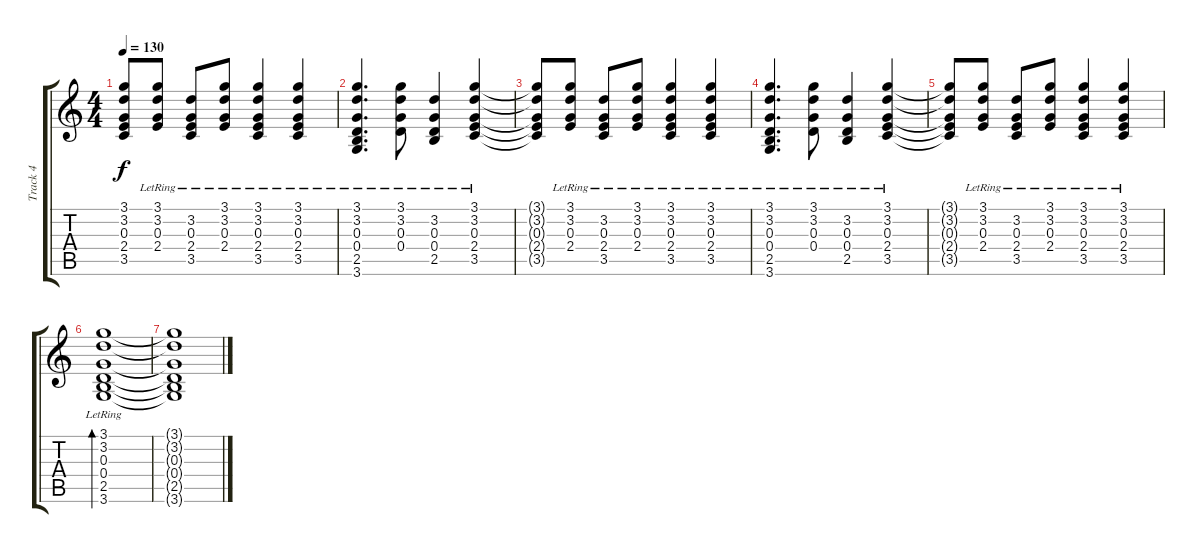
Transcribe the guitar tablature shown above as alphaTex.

\track ("Track 4" "Track 4") {instrument acousticguitarsteel}
\staff {score tabs}
\tuning (E4 B3 G3 D3 A2 E2) {hide}
\ts (4 4)
\tempo 130
\clef g2
\ks c
(3.1{t} 3.2{t} 0.3{t} 2.4{t} 3.5{t}).8{dy f} (3.1{lr} 3.2{lr} 0.3{lr} 2.4{lr}).8 (3.2{lr} 0.3{lr} 2.4{lr} 3.5{lr}).8 (3.1{lr} 3.2{lr} 0.3{lr} 2.4{lr}).8 (3.1{lr} 3.2{lr} 0.3{lr} 2.4{lr} 3.5{lr}).4 (3.1{lr} 3.2{lr} 0.3{lr} 2.4{lr} 3.5{lr}).4 |
(3.1{lr} 3.2{lr} 0.3{lr} 0.4{lr} 2.5{lr} 3.6{lr}).4{d} (3.1{lr} 3.2{lr} 0.3{lr} 0.4{lr}).8 (3.2{lr} 0.3{lr} 0.4{lr} 2.5{lr}).4 (3.1{lr} 3.2{lr} 0.3{lr} 2.4{lr} 3.5{lr}).4 |
(3.1{t} 3.2{t} 0.3{t} 2.4{t} 3.5{t}).8 (3.1{lr} 3.2{lr} 0.3{lr} 2.4{lr}).8 (3.2{lr} 0.3{lr} 2.4{lr} 3.5{lr}).8 (3.1{lr} 3.2{lr} 0.3{lr} 2.4{lr}).8 (3.1{lr} 3.2{lr} 0.3{lr} 2.4{lr} 3.5{lr}).4 (3.1{lr} 3.2{lr} 0.3{lr} 2.4{lr} 3.5{lr}).4 |
(3.1{lr} 3.2{lr} 0.3{lr} 0.4{lr} 2.5{lr} 3.6{lr}).4{d} (3.1{lr} 3.2{lr} 0.3{lr} 0.4{lr}).8 (3.2{lr} 0.3{lr} 0.4{lr} 2.5{lr}).4 (3.1{lr} 3.2{lr} 0.3{lr} 2.4{lr} 3.5{lr}).4 |
(3.1{t} 3.2{t} 0.3{t} 2.4{t} 3.5{t}).8 (3.1{lr} 3.2{lr} 0.3{lr} 2.4{lr}).8 (3.2{lr} 0.3{lr} 2.4{lr} 3.5{lr}).8 (3.1{lr} 3.2{lr} 0.3{lr} 2.4{lr}).8 (3.1{lr} 3.2{lr} 0.3{lr} 2.4{lr} 3.5{lr}).4 (3.1{lr} 3.2{lr} 0.3{lr} 2.4{lr} 3.5{lr}).4 |
(3.1{lr} 3.2{lr} 0.3{lr} 0.4{lr} 2.5{lr} 3.6{lr}).1{bd 240} |
(3.1{t} 3.2{t} 0.3{t} 0.4{t} 2.5{t} 3.6{t}).1
